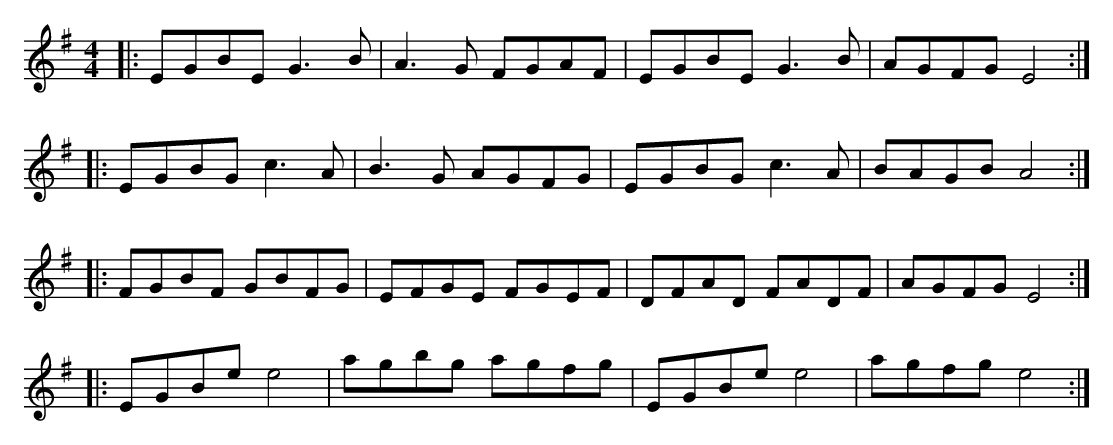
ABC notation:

X:1
M:4/4
K:Emin
|:EGBE G3B|A3G FGAF|EGBE G3B|AGFG E4:|
|:EGBG c3A|B3G AGFG|EGBG c3A|BAGB A4:|
|:FGBF GBFG|EFGE FGEF|DFAD FADF|AGFG E4:|
|:EGBe e4|agbg agfg|EGBe e4|agfg e4:|
